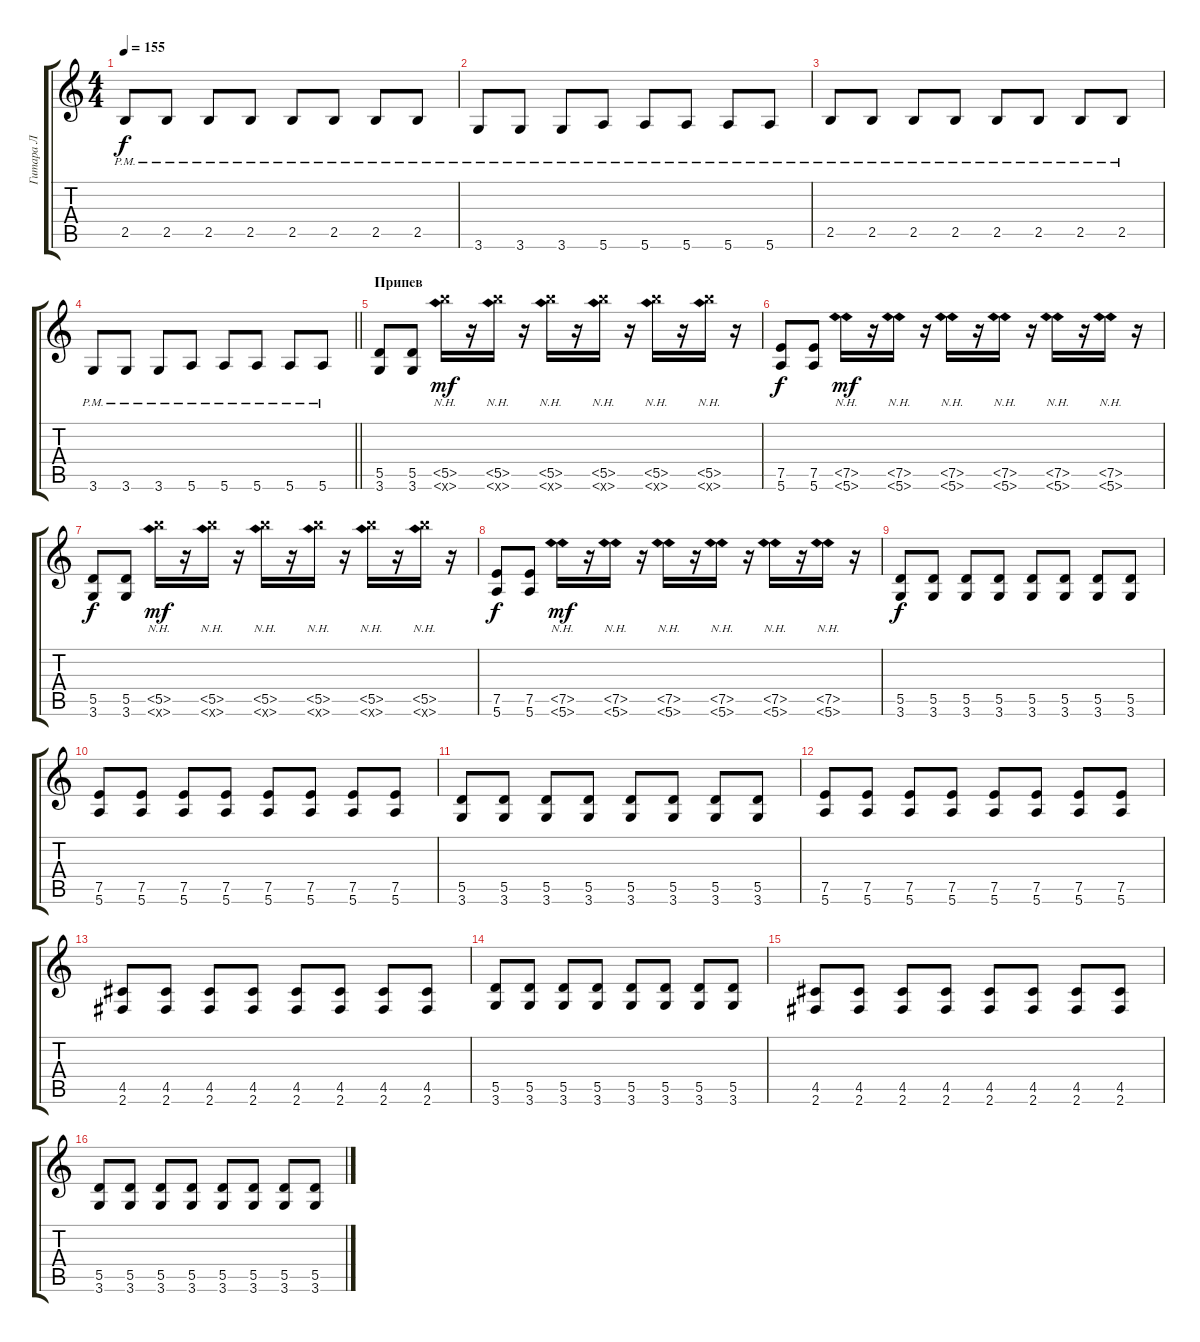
\track ("Гитара Л" "Гитара Л") {instrument distortionguitar}
\staff {score tabs}
\tuning (E4 B3 G3 D3 A2 E2) {hide}
\ts (4 4)
\tempo 155
\clef g2
\ks c
2.5{pm}.8{dy f} 2.5{pm}.8 2.5{pm}.8 2.5{pm}.8 2.5{pm}.8 2.5{pm}.8 2.5{pm}.8 2.5{pm}.8 |
3.6{pm}.8 3.6{pm}.8 3.6{pm}.8 5.6{pm}.8 5.6{pm}.8 5.6{pm}.8 5.6{pm}.8 5.6{pm}.8 |
2.5{pm}.8 2.5{pm}.8 2.5{pm}.8 2.5{pm}.8 2.5{pm}.8 2.5{pm}.8 2.5{pm}.8 2.5{pm}.8 |
\barLineRight lightlight
3.6{pm}.8 3.6{pm}.8 3.6{pm}.8 5.6{pm}.8 5.6{pm}.8 5.6{pm}.8 5.6{pm}.8 5.6{pm}.8 |
\section ("" "Припев")
(5.5 3.6).8 (5.5 3.6).8 (5.5{nh} 3.6{nh x}).16{dy mf} r.16 (5.5{nh} 3.6{nh x}).16 r.16 (5.5{nh} 3.6{nh x}).16 r.16 (5.5{nh} 3.6{nh x}).16 r.16 (5.5{nh} 3.6{nh x}).16 r.16 (5.5{nh} 3.6{nh x}).16 r.16 |
(7.5 5.6).8{dy f} (7.5 5.6).8 (7.5{nh} 5.6{nh}).16{dy mf} r.16 (7.5{nh} 5.6{nh}).16 r.16 (7.5{nh} 5.6{nh}).16 r.16 (7.5{nh} 5.6{nh}).16 r.16 (7.5{nh} 5.6{nh}).16 r.16 (7.5{nh} 5.6{nh}).16 r.16 |
(5.5 3.6).8{dy f} (5.5 3.6).8 (5.5{nh} 3.6{nh x}).16{dy mf} r.16 (5.5{nh} 3.6{nh x}).16 r.16 (5.5{nh} 3.6{nh x}).16 r.16 (5.5{nh} 3.6{nh x}).16 r.16 (5.5{nh} 3.6{nh x}).16 r.16 (5.5{nh} 3.6{nh x}).16 r.16 |
(7.5 5.6).8{dy f} (7.5 5.6).8 (7.5{nh} 5.6{nh}).16{dy mf} r.16 (7.5{nh} 5.6{nh}).16 r.16 (7.5{nh} 5.6{nh}).16 r.16 (7.5{nh} 5.6{nh}).16 r.16 (7.5{nh} 5.6{nh}).16 r.16 (7.5{nh} 5.6{nh}).16 r.16 |
(5.5 3.6).8{dy f} (5.5 3.6).8 (5.5 3.6).8 (5.5 3.6).8 (5.5 3.6).8 (5.5 3.6).8 (5.5 3.6).8 (5.5 3.6).8 |
(7.5 5.6).8 (7.5 5.6).8 (7.5 5.6).8 (7.5 5.6).8 (7.5 5.6).8 (7.5 5.6).8 (7.5 5.6).8 (7.5 5.6).8 |
(5.5 3.6).8 (5.5 3.6).8 (5.5 3.6).8 (5.5 3.6).8 (5.5 3.6).8 (5.5 3.6).8 (5.5 3.6).8 (5.5 3.6).8 |
(7.5 5.6).8 (7.5 5.6).8 (7.5 5.6).8 (7.5 5.6).8 (7.5 5.6).8 (7.5 5.6).8 (7.5 5.6).8 (7.5 5.6).8 |
(4.5 2.6).8 (4.5 2.6).8 (4.5 2.6).8 (4.5 2.6).8 (4.5 2.6).8 (4.5 2.6).8 (4.5 2.6).8 (4.5 2.6).8 |
(5.5 3.6).8 (5.5 3.6).8 (5.5 3.6).8 (5.5 3.6).8 (5.5 3.6).8 (5.5 3.6).8 (5.5 3.6).8 (5.5 3.6).8 |
(4.5 2.6).8 (4.5 2.6).8 (4.5 2.6).8 (4.5 2.6).8 (4.5 2.6).8 (4.5 2.6).8 (4.5 2.6).8 (4.5 2.6).8 |
(5.5 3.6).8 (5.5 3.6).8 (5.5 3.6).8 (5.5 3.6).8 (5.5 3.6).8 (5.5 3.6).8 (5.5 3.6).8 (5.5 3.6).8
